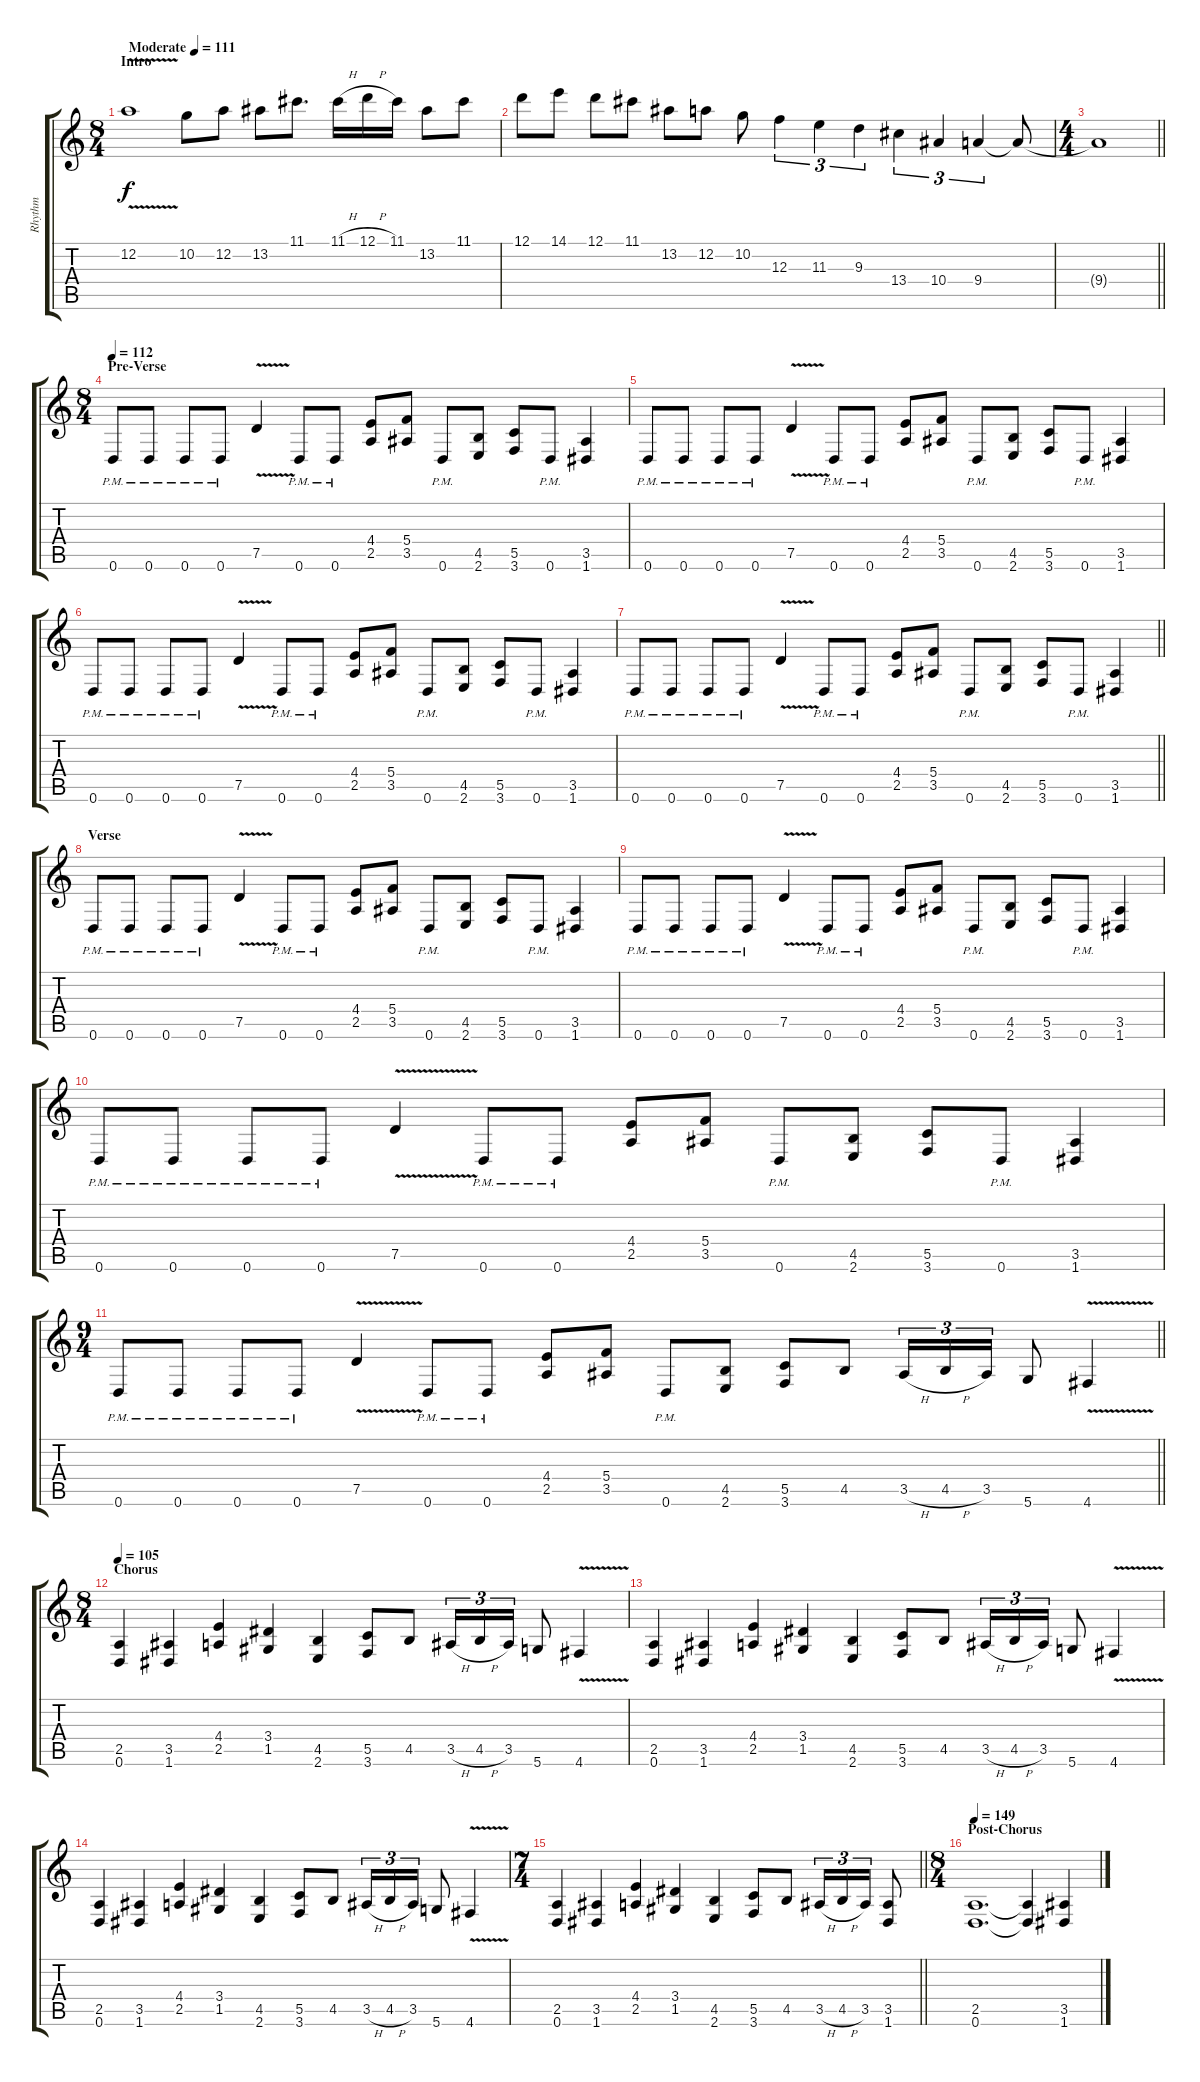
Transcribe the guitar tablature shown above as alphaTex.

\track ("Rhythm" "Rhythm") {instrument overdrivenguitar}
\staff {score tabs}
\tuning (D4 A3 F3 C3 G2 D2) {hide}
\ts (8 4)
\section ("" "Intro")
\tempo (111 "Moderate")
\tempo 175
\tempo (111 "Moderate")
\clef g2
\ks c
12.2{v}.1{dy f instrument overdrivenguitar} 10.2.8 12.2.8 13.2.8 11.1.8{d} 11.1{h}.16 12.1{h}.16 11.1.16 13.2.8 11.1.8 |
12.1.8 14.1.8 12.1.8 11.1.8 13.2.8 12.2.8 10.2.8 12.3.4{tu (3 2)} 11.3.4{tu (3 2)} 9.3.4{tu (3 2)} 13.4.4{tu (3 2)} 10.4.4{tu (3 2)} 9.4.4{tu (3 2)} 9.4{t}.8 |
\ts (4 4)
\barLineRight lightlight
9.4{t}.1 |
\ts (8 4)
\section ("" "Pre-Verse")
\tempo 112
0.6{pm}.8 0.6{pm}.8 0.6{pm}.8 0.6{pm}.8 7.5{v}.4 0.6{pm}.8 0.6{pm}.8 (4.4 2.5).8 (5.4 3.5).8 0.6{pm}.8 (4.5 2.6).8 (5.5 3.6).8 0.6{pm}.8 (3.5 1.6).4 |
0.6{pm}.8 0.6{pm}.8 0.6{pm}.8 0.6{pm}.8 7.5{v}.4 0.6{pm}.8 0.6{pm}.8 (4.4 2.5).8 (5.4 3.5).8 0.6{pm}.8 (4.5 2.6).8 (5.5 3.6).8 0.6{pm}.8 (3.5 1.6).4 |
0.6{pm}.8 0.6{pm}.8 0.6{pm}.8 0.6{pm}.8 7.5{v}.4 0.6{pm}.8 0.6{pm}.8 (4.4 2.5).8 (5.4 3.5).8 0.6{pm}.8 (4.5 2.6).8 (5.5 3.6).8 0.6{pm}.8 (3.5 1.6).4 |
\barLineRight lightlight
0.6{pm}.8 0.6{pm}.8 0.6{pm}.8 0.6{pm}.8 7.5{v}.4 0.6{pm}.8 0.6{pm}.8 (4.4 2.5).8 (5.4 3.5).8 0.6{pm}.8 (4.5 2.6).8 (5.5 3.6).8 0.6{pm}.8 (3.5 1.6).4 |
\section ("" "Verse")
0.6{pm}.8 0.6{pm}.8 0.6{pm}.8 0.6{pm}.8 7.5{v}.4 0.6{pm}.8 0.6{pm}.8 (4.4 2.5).8 (5.4 3.5).8 0.6{pm}.8 (4.5 2.6).8 (5.5 3.6).8 0.6{pm}.8 (3.5 1.6).4 |
0.6{pm}.8 0.6{pm}.8 0.6{pm}.8 0.6{pm}.8 7.5{v}.4 0.6{pm}.8 0.6{pm}.8 (4.4 2.5).8 (5.4 3.5).8 0.6{pm}.8 (4.5 2.6).8 (5.5 3.6).8 0.6{pm}.8 (3.5 1.6).4 |
0.6{pm}.8 0.6{pm}.8 0.6{pm}.8 0.6{pm}.8 7.5{v}.4 0.6{pm}.8 0.6{pm}.8 (4.4 2.5).8 (5.4 3.5).8 0.6{pm}.8 (4.5 2.6).8 (5.5 3.6).8 0.6{pm}.8 (3.5 1.6).4 |
\ts (9 4)
\barLineRight lightlight
0.6{pm}.8 0.6{pm}.8 0.6{pm}.8 0.6{pm}.8 7.5{v}.4 0.6{pm}.8 0.6{pm}.8 (4.4 2.5).8 (5.4 3.5).8 0.6{pm}.8 (4.5 2.6).8 (5.5 3.6).8 4.5.8 3.5{h}.16{tu (3 2)} 4.5{h}.16{tu (3 2)} 3.5.16{tu (3 2)} 5.6.8 4.6{v}.4 |
\ts (8 4)
\section ("" "Chorus")
\tempo 105
(2.5 0.6).4 (3.5 1.6).4 (4.4 2.5).4 (3.4 1.5).4 (4.5 2.6).4 (5.5 3.6).8 4.5.8 3.5{h}.16{tu (3 2)} 4.5{h}.16{tu (3 2)} 3.5.16{tu (3 2)} 5.6.8 4.6{v}.4 |
(2.5 0.6).4 (3.5 1.6).4 (4.4 2.5).4 (3.4 1.5).4 (4.5 2.6).4 (5.5 3.6).8 4.5.8 3.5{h}.16{tu (3 2)} 4.5{h}.16{tu (3 2)} 3.5.16{tu (3 2)} 5.6.8 4.6{v}.4 |
(2.5 0.6).4 (3.5 1.6).4 (4.4 2.5).4 (3.4 1.5).4 (4.5 2.6).4 (5.5 3.6).8 4.5.8 3.5{h}.16{tu (3 2)} 4.5{h}.16{tu (3 2)} 3.5.16{tu (3 2)} 5.6.8 4.6{v}.4 |
\ts (7 4)
\barLineRight lightlight
(2.5 0.6).4 (3.5 1.6).4 (4.4 2.5).4 (3.4 1.5).4 (4.5 2.6).4 (5.5 3.6).8 4.5.8 3.5{h}.16{tu (3 2)} 4.5{h}.16{tu (3 2)} 3.5.16{tu (3 2)} (3.5 1.6).8 |
\ts (8 4)
\section ("" "Post-Chorus")
\tempo 149
(2.5 0.6).1{d} (2.5{t} 0.6{t}).4 (3.5 1.6).4
